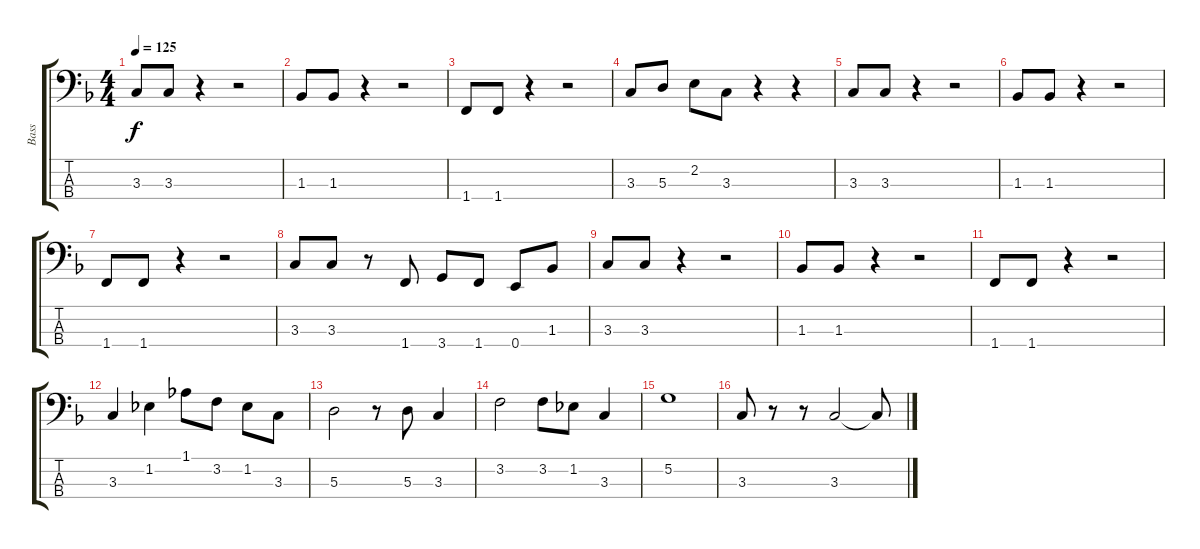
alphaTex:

\track ("Bass" "Bass") {instrument electricbassfinger}
\staff {score tabs}
\tuning (G2 D2 A1 E1) {hide}
\ts (4 4)
\tempo 125
\clef f4
\ks f
3.3.8{dy f} 3.3.8 r.4 r.2 |
1.3.8 1.3.8 r.4 r.2 |
1.4.8 1.4.8 r.4 r.2 |
3.3.8 5.3.8 2.2.8 3.3.8 r.4 r.4 |
3.3.8 3.3.8 r.4 r.2 |
1.3.8 1.3.8 r.4 r.2 |
1.4.8 1.4.8 r.4 r.2 |
3.3.8 3.3.8 r.8 1.4.8 3.4.8 1.4.8 0.4.8 1.3.8 |
3.3.8 3.3.8 r.4 r.2 |
1.3.8 1.3.8 r.4 r.2 |
1.4.8 1.4.8 r.4 r.2 |
3.3.4 1.2.4 1.1.8 3.2.8 1.2.8 3.3.8 |
5.3.2 r.8 5.3.8 3.3.4 |
3.2.2 3.2.8 1.2.8 3.3.4 |
5.2.1 |
3.3.8 r.8 r.8 3.3.2 3.3{t}.8
